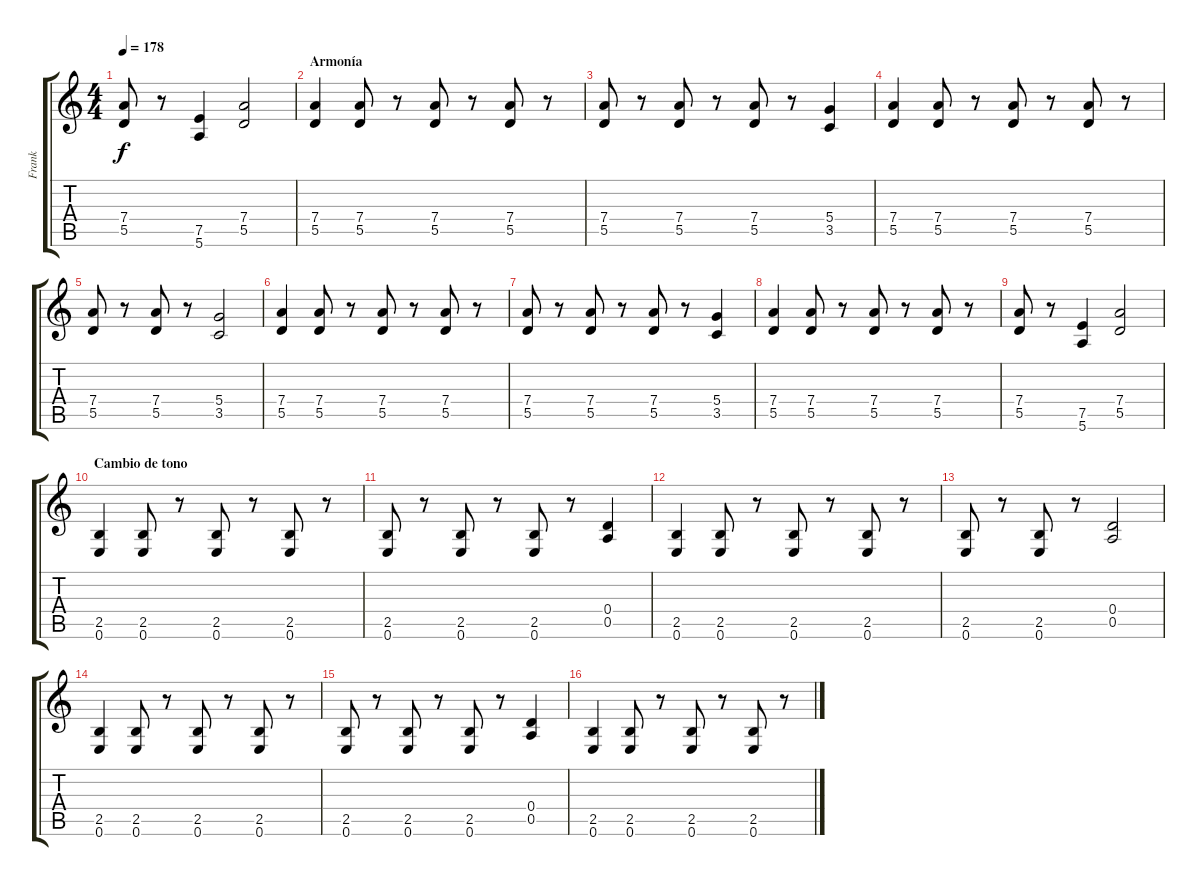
\track ("Frank" "Frank") {instrument distortionguitar}
\staff {score tabs}
\tuning (E4 B3 G3 D3 A2 E2) {hide}
\ts (4 4)
\tempo 178
\clef g2
\ks c
(7.4 5.5).8{dy f} r.8 (7.5 5.6).4 (7.4 5.5).2 |
\section ("" "Armonía")
(7.4 5.5).4 (7.4 5.5).8 r.8 (7.4 5.5).8 r.8 (7.4 5.5).8 r.8 |
(7.4 5.5).8 r.8 (7.4 5.5).8 r.8 (7.4 5.5).8 r.8 (5.4 3.5).4 |
(7.4 5.5).4 (7.4 5.5).8 r.8 (7.4 5.5).8 r.8 (7.4 5.5).8 r.8 |
(7.4 5.5).8 r.8 (7.4 5.5).8 r.8 (5.4 3.5).2 |
(7.4 5.5).4 (7.4 5.5).8 r.8 (7.4 5.5).8 r.8 (7.4 5.5).8 r.8 |
(7.4 5.5).8 r.8 (7.4 5.5).8 r.8 (7.4 5.5).8 r.8 (5.4 3.5).4 |
(7.4 5.5).4 (7.4 5.5).8 r.8 (7.4 5.5).8 r.8 (7.4 5.5).8 r.8 |
(7.4 5.5).8 r.8 (7.5 5.6).4 (7.4 5.5).2 |
\section ("" "Cambio de tono")
(2.5 0.6).4 (2.5 0.6).8 r.8 (2.5 0.6).8 r.8 (2.5 0.6).8 r.8 |
(2.5 0.6).8 r.8 (2.5 0.6).8 r.8 (2.5 0.6).8 r.8 (0.4 0.5).4 |
(2.5 0.6).4 (2.5 0.6).8 r.8 (2.5 0.6).8 r.8 (2.5 0.6).8 r.8 |
(2.5 0.6).8 r.8 (2.5 0.6).8 r.8 (0.4 0.5).2 |
(2.5 0.6).4 (2.5 0.6).8 r.8 (2.5 0.6).8 r.8 (2.5 0.6).8 r.8 |
(2.5 0.6).8 r.8 (2.5 0.6).8 r.8 (2.5 0.6).8 r.8 (0.4 0.5).4 |
(2.5 0.6).4 (2.5 0.6).8 r.8 (2.5 0.6).8 r.8 (2.5 0.6).8 r.8
